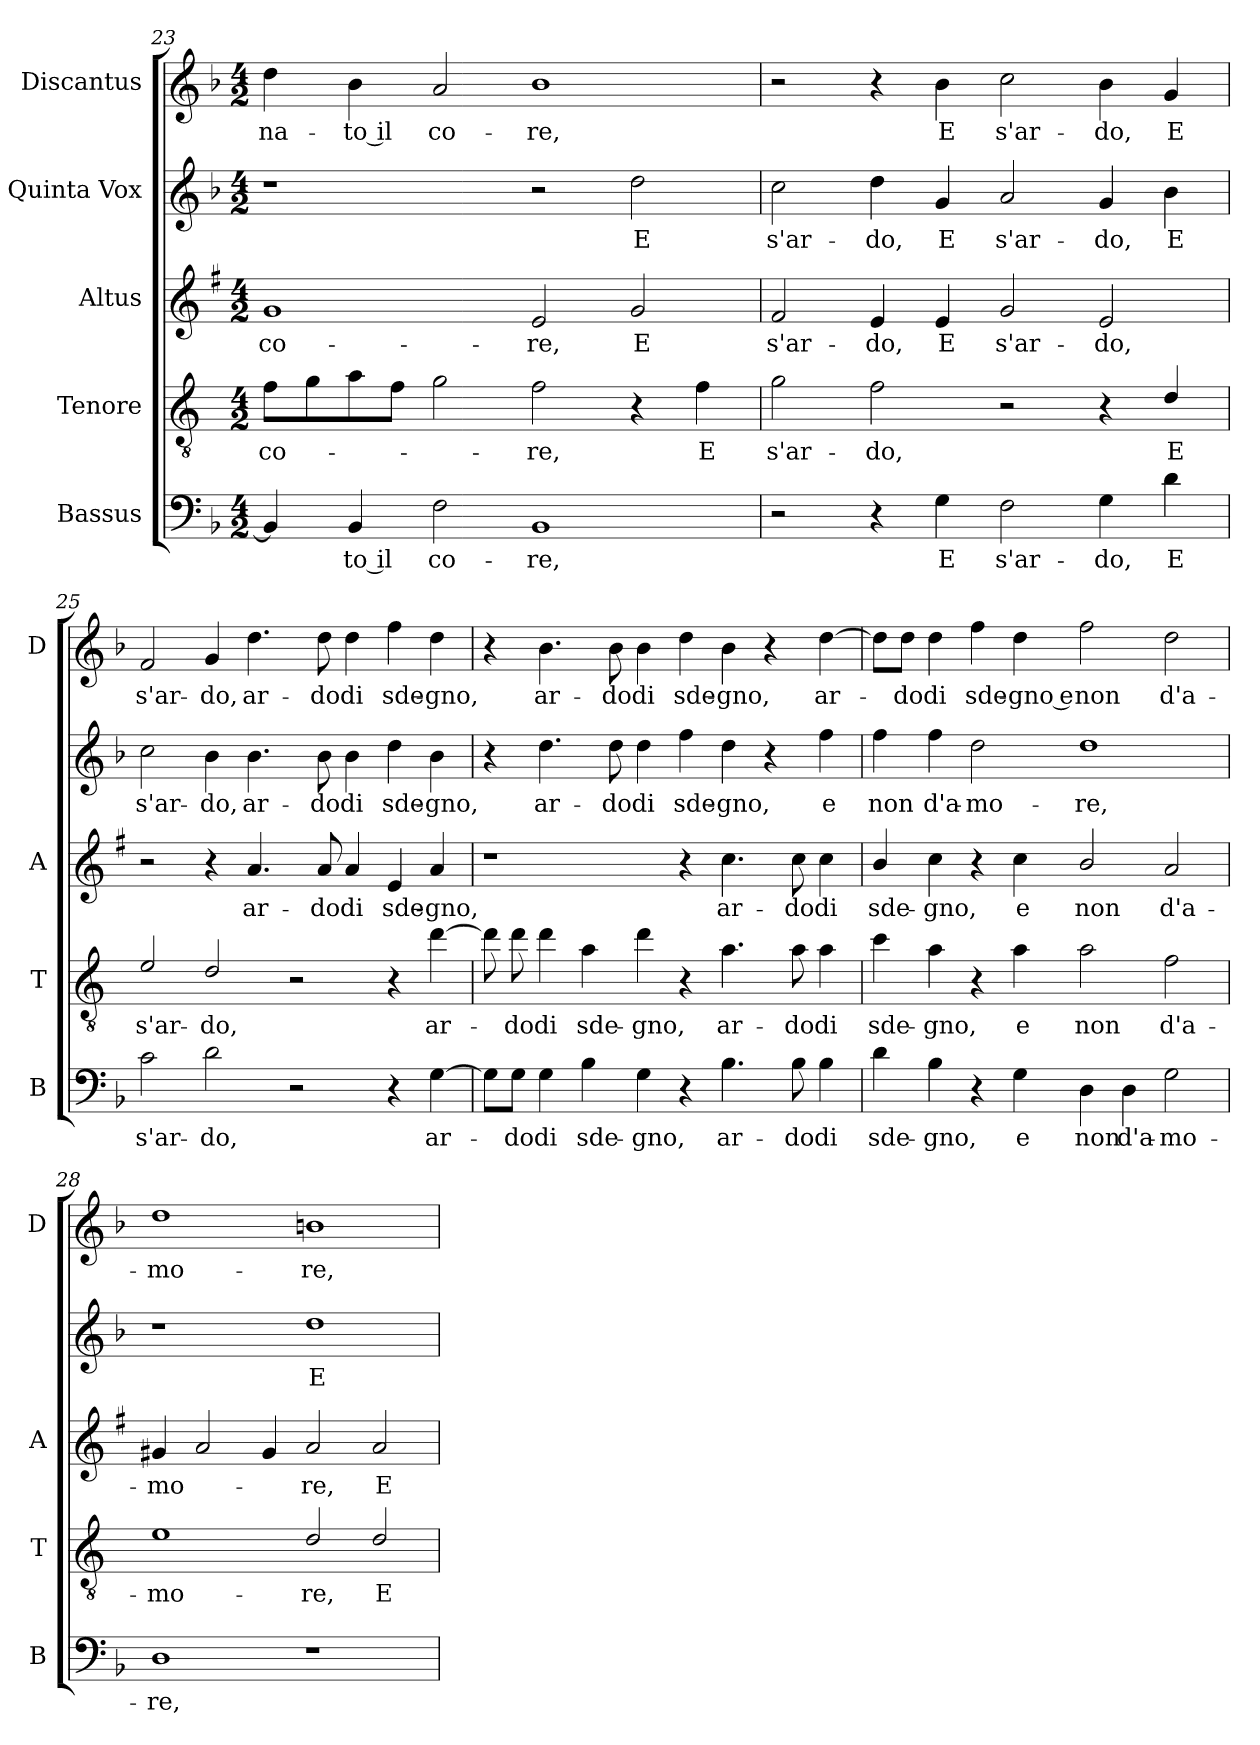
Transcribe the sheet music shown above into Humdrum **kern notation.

**kern	**text	**kern	**text	**kern	**text	**kern	**text	**kern	**text
*part5	*part5	*part4	*part4	*part3	*part3	*part2	*part2	*part1	*part1
*staff5	*staff5	*staff4	*staff4	*staff3	*staff3	*staff2	*staff2	*staff1	*staff1
*I"Bassus	*	*I"Tenore	*	*I"Altus	*	*I"Quinta Vox	*	*I"Discantus	*
*I'B	*	*I'T	*	*I'A	*	*	*	*I'D	*
*clefF4	*	*clefGv2	*	*clefG2	*	*clefG2	*	*clefG2	*
*	*	*ITrd4c7	*	*ITrd1c2	*	*	*	*	*
*k[b-]	*	*k[b-]	*	*k[b-]	*	*k[b-]	*	*k[b-]	*
*F:	*	*F:	*	*F:	*	*F:	*	*F:	*
*M4/2	*	*M4/2	*	*M4/2	*	*M4/2	*	*M4/2	*
=23	=23	=23	=23	=23	=23	=23	=23	=23	=23
!	!	!	!LO:LY:b	!	!LO:LY:b	!	!	!	!LO:LY:b
4BB-/]	.	8B-\L	co-	1f	co-	1r	.	4dd\	-na-
.	.	8c\	.	.	.	.	.	.	.
!	!LO:LY:b	!	!	!	!	!	!	!	!LO:LY:b
4BB-/	-to il	8d\	.	.	.	.	.	4b-\	-to il
.	.	8B-\J	.	.	.	.	.	.	.
!	!LO:LY:b	!	!	!	!	!	!	!	!LO:LY:b
2F\	co-	2c\	.	.	.	.	.	2a/	co-
!	!LO:LY:b	!	!LO:LY:b	!	!LO:LY:b	!	!	!	!LO:LY:b
1BB-	-re,	2B-\	-re,	2d/	-re,	2r	.	1b-	-re,
!	!	!	!	!	!LO:LY:b	!	!LO:LY:b	!	!
.	.	4r	.	2f/	E	2dd\	E	.	.
!	!	!	!LO:LY:b	!	!	!	!	!	!
.	.	4B-\	E	.	.	.	.	.	.
!!LO:PB:g=z
=24	=24	=24	=24	=24	=24	=24	=24	=24	=24
!	!	!	!LO:LY:b	!	!LO:LY:b	!	!LO:LY:b	!	!
2r	.	2c\	s'ar-	2e/	s'ar-	2cc\	s'ar-	2r	.
!	!	!	!LO:LY:b	!	!LO:LY:b	!	!LO:LY:b	!	!
4r	.	2B-\	-do,	4d/	-do,	4dd\	-do,	4r	.
!	!LO:LY:b	!	!	!	!LO:LY:b	!	!LO:LY:b	!	!LO:LY:b
4G\	E	.	.	4d/	E	4g/	E	4b-\	E
!	!LO:LY:b	!	!	!	!LO:LY:b	!	!LO:LY:b	!	!LO:LY:b
2F\	s'ar-	2r	.	2f/	s'ar-	2a/	s'ar-	2cc\	s'ar-
!	!LO:LY:b	!	!	!	!LO:LY:b	!	!LO:LY:b	!	!LO:LY:b
4G\	-do,	4r	.	2d/	-do,	4g/	-do,	4b-\	-do,
!	!LO:LY:b	!	!LO:LY:b	!	!	!	!LO:LY:b	!	!LO:LY:b
4d\	E	4G/	E	.	.	4b-\	E	4g/	E
=25	=25	=25	=25	=25	=25	=25	=25	=25	=25
!	!LO:LY:b	!	!LO:LY:b	!	!	!	!LO:LY:b	!	!LO:LY:b
2c\	s'ar-	2A/	s'ar-	2r	.	2cc\	s'ar-	2f/	s'ar-
!	!LO:LY:b	!	!LO:LY:b	!	!	!	!LO:LY:b	!	!LO:LY:b
2d\	-do,	2G/	-do,	4r	.	4b-\	-do,	4g/	-do,
!	!	!	!	!	!LO:LY:b	!	!LO:LY:b	!	!LO:LY:b
.	.	.	.	4.g/	ar-	4.b-\	ar-	4.dd\	ar-
2r	.	2r	.	.	.	.	.	.	.
!	!	!	!	!	!LO:LY:b	!	!LO:LY:b	!	!LO:LY:b
.	.	.	.	8g/	-do	8b-\	-do	8dd\	-do
!	!	!	!	!	!LO:LY:b	!	!LO:LY:b	!	!LO:LY:b
.	.	.	.	4g/	di	4b-\	di	4dd\	di
!	!	!	!	!	!LO:LY:b	!	!LO:LY:b	!	!LO:LY:b
4r	.	4r	.	4d/	sde-	4dd\	sde-	4ff\	sde-
!	!LO:LY:b	!	!LO:LY:b	!	!LO:LY:b	!	!LO:LY:b	!	!LO:LY:b
[4G\	ar-	[4g\	ar-	4g/	-gno,	4b-\	-gno,	4dd\	-gno,
=26	=26	=26	=26	=26	=26	=26	=26	=26	=26
8G\L]	.	8g\]	.	1r	.	4r	.	4r	.
!	!LO:LY:b	!	!LO:LY:b	!	!	!	!	!	!
8G\J	-do	8g\	-do	.	.	.	.	.	.
!	!LO:LY:b	!	!LO:LY:b	!	!	!	!LO:LY:b	!	!LO:LY:b
4G\	di	4g\	di	.	.	4.dd\	ar-	4.b-\	ar-
!	!LO:LY:b	!	!LO:LY:b	!	!	!	!	!	!
4B-\	sde-	4d\	sde-	.	.	.	.	.	.
!	!	!	!	!	!	!	!LO:LY:b	!	!LO:LY:b
.	.	.	.	.	.	8dd\	-do	8b-\	-do
!	!LO:LY:b	!	!LO:LY:b	!	!	!	!LO:LY:b	!	!LO:LY:b
4G\	-gno,	4g\	-gno,	.	.	4dd\	di	4b-\	di
!	!	!	!	!	!	!	!LO:LY:b	!	!LO:LY:b
4r	.	4r	.	4r	.	4ff\	sde-	4dd\	sde-
!	!LO:LY:b	!	!LO:LY:b	!	!LO:LY:b	!	!LO:LY:b	!	!LO:LY:b
4.B-\	ar-	4.d\	ar-	4.b-\	ar-	4dd\	-gno,	4b-\	-gno,
.	.	.	.	.	.	4r	.	4r	.
!	!LO:LY:b	!	!LO:LY:b	!	!LO:LY:b	!	!	!	!
8B-\	-do	8d\	-do	8b-\	-do	.	.	.	.
!	!LO:LY:b	!	!LO:LY:b	!	!LO:LY:b	!	!LO:LY:b	!	!LO:LY:b
4B-\	di	4d\	di	4b-\	di	4ff\	e	[4dd\	ar-
=27	=27	=27	=27	=27	=27	=27	=27	=27	=27
!	!LO:LY:b	!	!LO:LY:b	!	!LO:LY:b	!	!LO:LY:b	!	!
4d\	sde-	4f\	sde-	4a/	sde-	4ff\	non	8dd\L]	.
!	!	!	!	!	!	!	!	!	!LO:LY:b
.	.	.	.	.	.	.	.	8dd\J	-do
!	!LO:LY:b	!	!LO:LY:b	!	!LO:LY:b	!	!LO:LY:b	!	!LO:LY:b
4B-\	-gno,	4d\	-gno,	4b-\	-gno,	4ff\	d'a-	4dd\	di
!	!	!	!	!	!	!	!LO:LY:b	!	!LO:LY:b
4r	.	4r	.	4r	.	2dd\	-mo-	4ff\	sde-
!	!LO:LY:b	!	!LO:LY:b	!	!LO:LY:b	!	!	!	!LO:LY:b
4G\	e	4d\	e	4b-\	e	.	.	4dd\	-gno e
!	!LO:LY:b	!	!LO:LY:b	!	!LO:LY:b	!	!LO:LY:b	!	!LO:LY:b
4D\	non	2d\	non	2a/	non	1dd	-re,	2ff\	non
!	!LO:LY:b	!	!	!	!	!	!	!	!
4D\	d'a-	.	.	.	.	.	.	.	.
!	!LO:LY:b	!	!LO:LY:b	!	!LO:LY:b	!	!	!	!LO:LY:b
2G\	-mo-	2B-\	d'a-	2g/	d'a-	.	.	2dd\	d'a-
!!LO:LB:g=z
=28	=28	=28	=28	=28	=28	=28	=28	=28	=28
!	!LO:LY:b	!	!LO:LY:b	!	!LO:LY:b	!	!	!	!LO:LY:b
1D	-re,	1A	-mo-	4f#X/	-mo-	1r	.	1dd	-mo-
.	.	.	.	2g/	.	.	.	.	.
.	.	.	.	4f#/	.	.	.	.	.
!	!	!	!LO:LY:b	!	!LO:LY:b	!	!LO:LY:b	!	!LO:LY:b
1r	.	2G/	-re,	2g/	-re,	1dd	E	1bn	-re,
!	!	!	!LO:LY:b	!	!LO:LY:b	!	!	!	!
.	.	2G/	E	2g/	E	.	.	.	.
=	=	=	=	=	=	=	=	=	=
*-	*-	*-	*-	*-	*-	*-	*-	*-	*-
